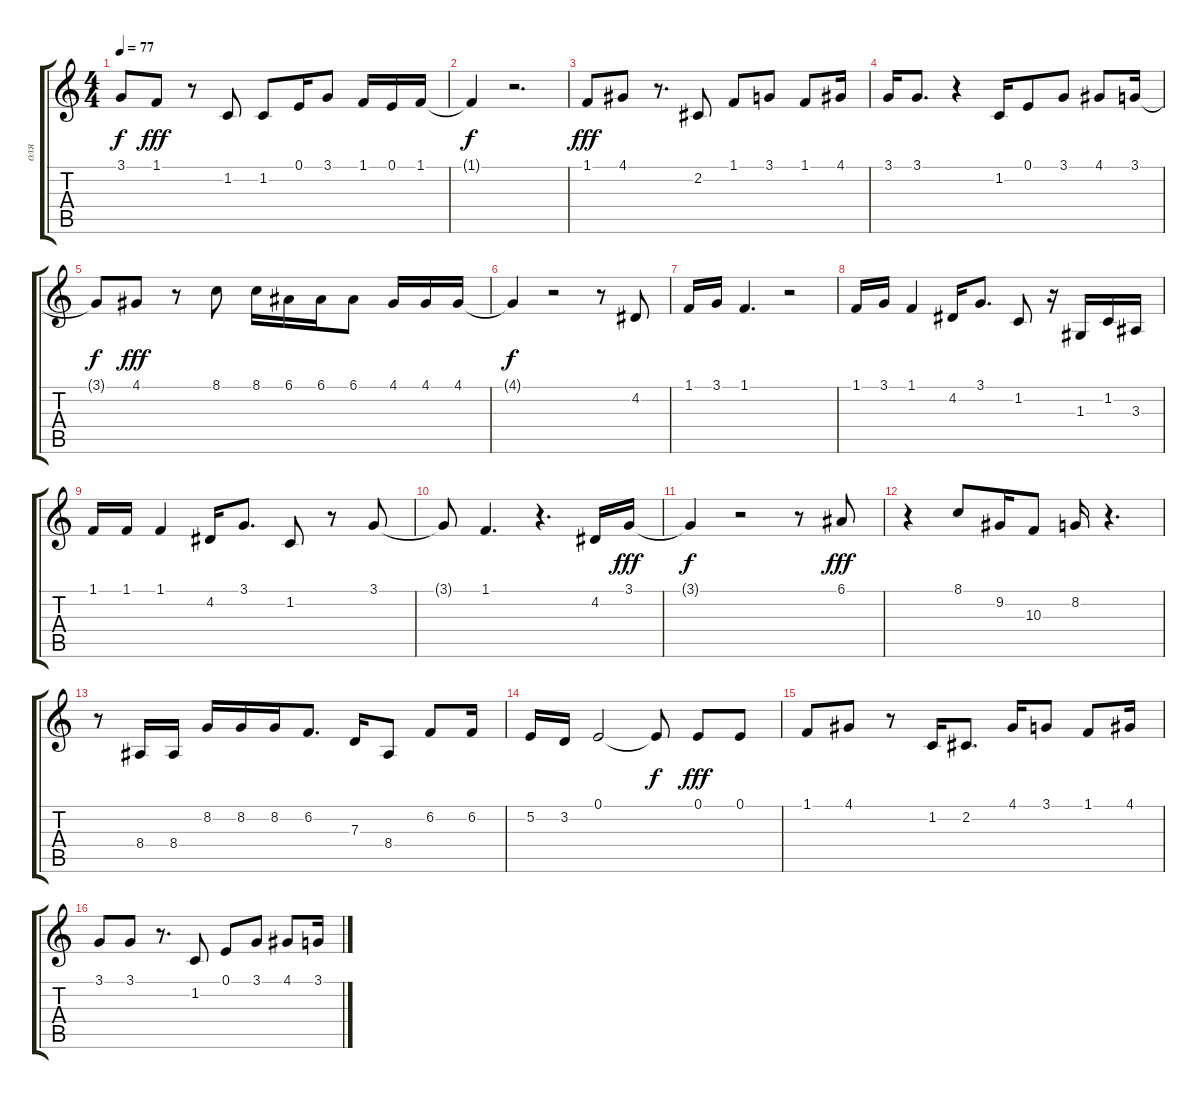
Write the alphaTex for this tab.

\track ("оля" "оля") {instrument altosax}
\staff {score tabs}
\tuning (E4 B3 G3 D3 A2 E2) {hide}
\ts (4 4)
\tempo 77
\clef g2
\ks c
3.1{t}.8{dy f} 1.1.8{dy fff} r.8 1.2.8 1.2.8 0.1.16 3.1.8 1.1.16 0.1.16 1.1.16 |
1.1{t}.4{dy f} r.2{d} |
1.1.8{dy fff} 4.1.8 r.8{d} 2.2.8 1.1.8 3.1.8 1.1.8 4.1.16 |
3.1.16 3.1.8{d} r.4 1.2.16 0.1.8 3.1.8 4.1.8 3.1.16 |
3.1{t}.8{dy f} 4.1.8{dy fff} r.8 8.1.8 8.1.16 6.1.16 6.1.16 6.1.8 4.1.16 4.1.16 4.1.16 |
4.1{t}.4{dy f} r.2 r.8 4.2.8 |
1.1.16 3.1.16 1.1.4{d} r.2 |
1.1.16 3.1.16 1.1.4 4.2.16 3.1.8{d} 1.2.8 r.16 1.3.16 1.2.16 3.3.16 |
1.1.16 1.1.16 1.1.4 4.2.16 3.1.8{d} 1.2.8 r.8 3.1.8 |
3.1{t}.8 1.1.4{d} r.4{d} 4.2.16 3.1.16{dy fff} |
3.1{t}.4{dy f} r.2 r.8 6.1.8{dy fff} |
r.4 8.1.8 9.2.16 10.3.8 8.2.16 r.4{d} |
r.8 8.4.16 8.4.16 8.2.16 8.2.16 8.2.16 6.2.8{d} 7.3.16 8.4.8 6.2.8 6.2.16 |
5.2.16 3.2.16 0.1.2 0.1{t}.8{dy f} 0.1.8{dy fff} 0.1.8 |
1.1.8 4.1.8 r.8 1.2.16 2.2.8{d} 4.1.16 3.1.8 1.1.8 4.1.16 |
3.1.8 3.1.8 r.8{d} 1.2.8 0.1.8 3.1.8 4.1.8 3.1.16
